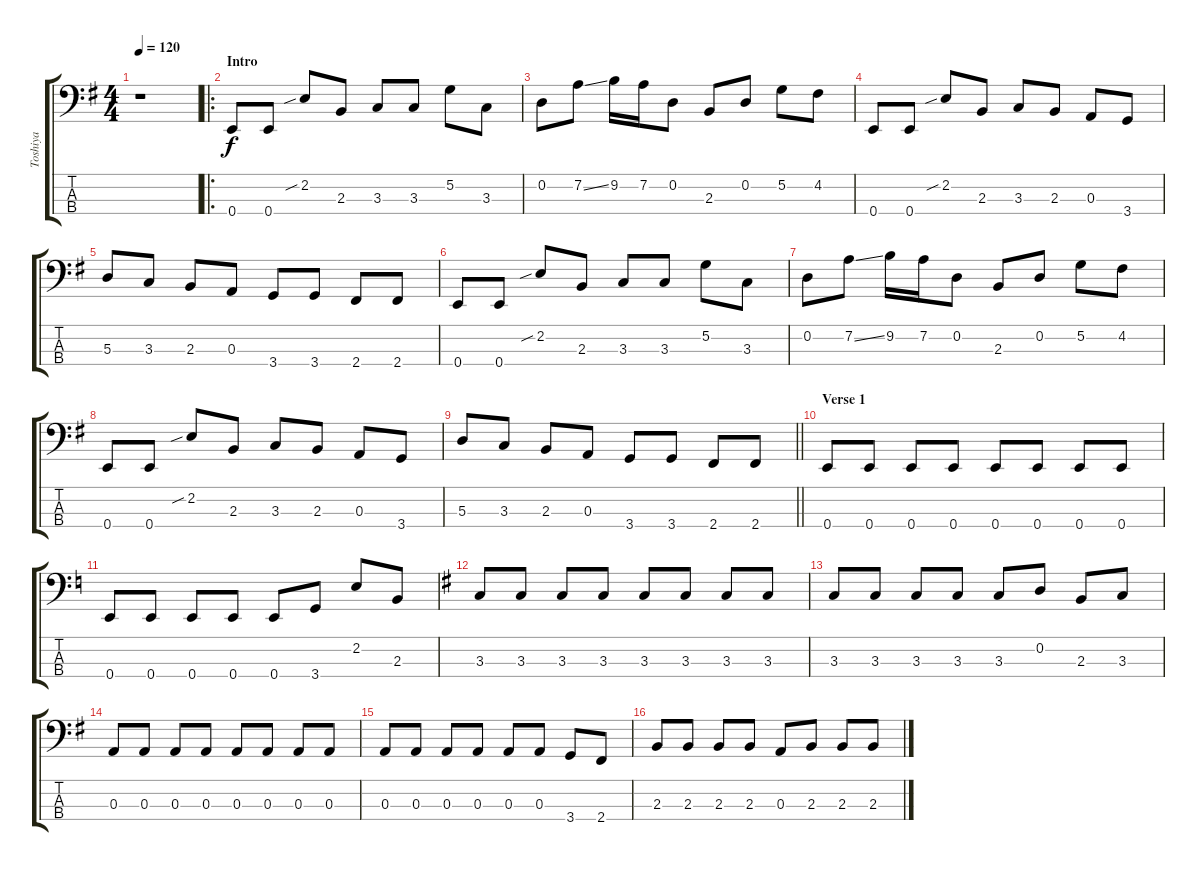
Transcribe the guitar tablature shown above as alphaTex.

\track ("Toshiya" "Toshiya") {instrument electricbasspick}
\staff {score tabs}
\tuning (G2 D2 A1 E1) {hide}
\ts (4 4)
\tempo 120
\clef f4
\ks g
r.1{dy f instrument electricbasspick} |
\ro
\section ("" "Intro")
0.4.8 0.4.8 2.2{sib}.8 2.3.8 3.3.8 3.3.8 5.2.8 3.3.8 |
0.2.8 7.2{ss}.8 9.2.16 7.2.16 0.2.8 2.3.8 0.2.8 5.2.8 4.2.8 |
0.4.8 0.4.8 2.2{sib}.8 2.3.8 3.3.8 2.3.8 0.3.8 3.4.8 |
5.3.8 3.3.8 2.3.8 0.3.8 3.4.8 3.4.8 2.4.8 2.4.8 |
0.4.8 0.4.8 2.2{sib}.8 2.3.8 3.3.8 3.3.8 5.2.8 3.3.8 |
0.2.8 7.2{ss}.8 9.2.16 7.2.16 0.2.8 2.3.8 0.2.8 5.2.8 4.2.8 |
0.4.8 0.4.8 2.2{sib}.8 2.3.8 3.3.8 2.3.8 0.3.8 3.4.8 |
\barLineRight lightlight
5.3.8 3.3.8 2.3.8 0.3.8 3.4.8 3.4.8 2.4.8 2.4.8 |
\section ("" "Verse 1")
0.4.8 0.4.8 0.4.8 0.4.8 0.4.8 0.4.8 0.4.8 0.4.8 |
\ks c
0.4.8 0.4.8 0.4.8 0.4.8 0.4.8 3.4.8 2.2.8 2.3.8 |
\ks g
3.3.8 3.3.8 3.3.8 3.3.8 3.3.8 3.3.8 3.3.8 3.3.8 |
3.3.8 3.3.8 3.3.8 3.3.8 3.3.8 0.2.8 2.3.8 3.3.8 |
0.3.8 0.3.8 0.3.8 0.3.8 0.3.8 0.3.8 0.3.8 0.3.8 |
0.3.8 0.3.8 0.3.8 0.3.8 0.3.8 0.3.8 3.4.8 2.4.8 |
2.3.8 2.3.8 2.3.8 2.3.8 0.3.8 2.3.8 2.3.8 2.3.8
